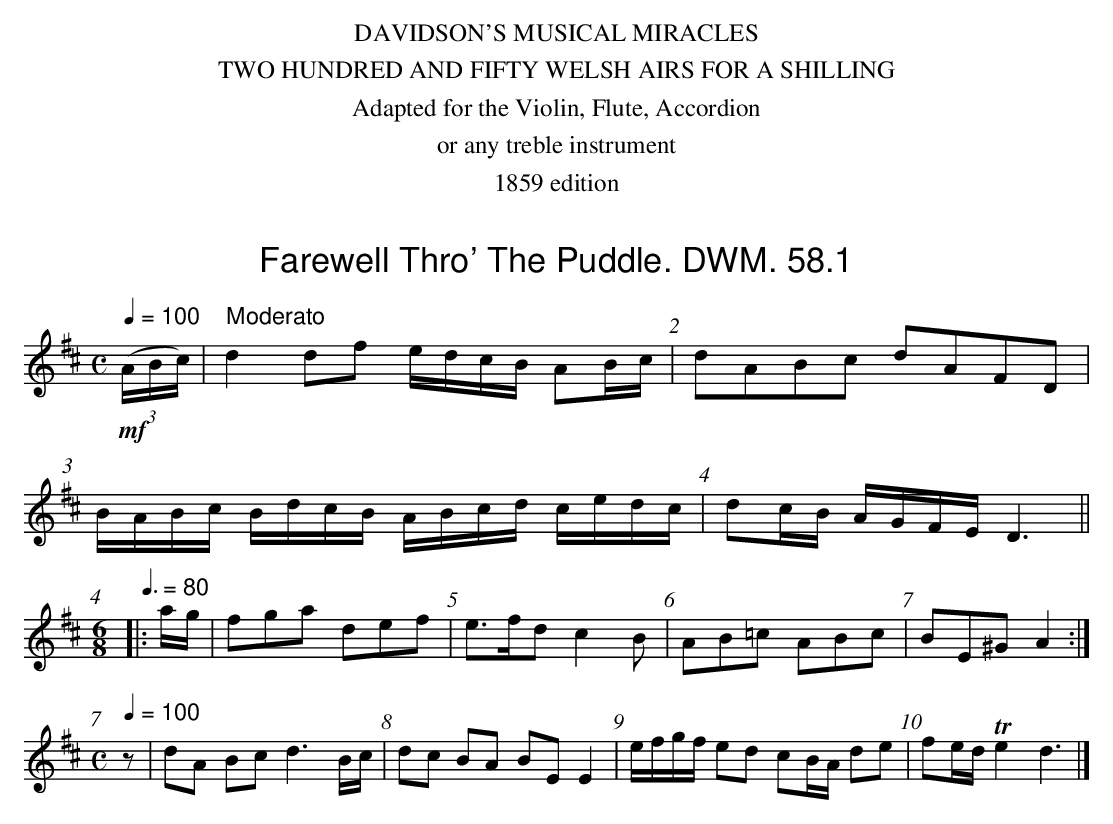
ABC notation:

X:1
T:Farewell Thro' The Puddle. DWM. 58.1
M:C
L:1/8
Q:1/4=100 "    Moderato"
K:D
!mf!(3(A/B/c/)|d2 df e/d/c/B/ AB/c/|dABc dAFD|
L:1/16
BABc BdcB ABcd cedc|d2cB AGFE D6||
L:1/8
M:6/8
Q:3/8=80
|:a/g/|fga def|e>fd c2B|AB=c ABc|BE^G A2:|
M:C
Q:1/4=100
z|dA Bc d3 B/c/|dc BA BE E2|e/f/g/f/ ed cB/A/ de| fe/d/ Te2d3|]
